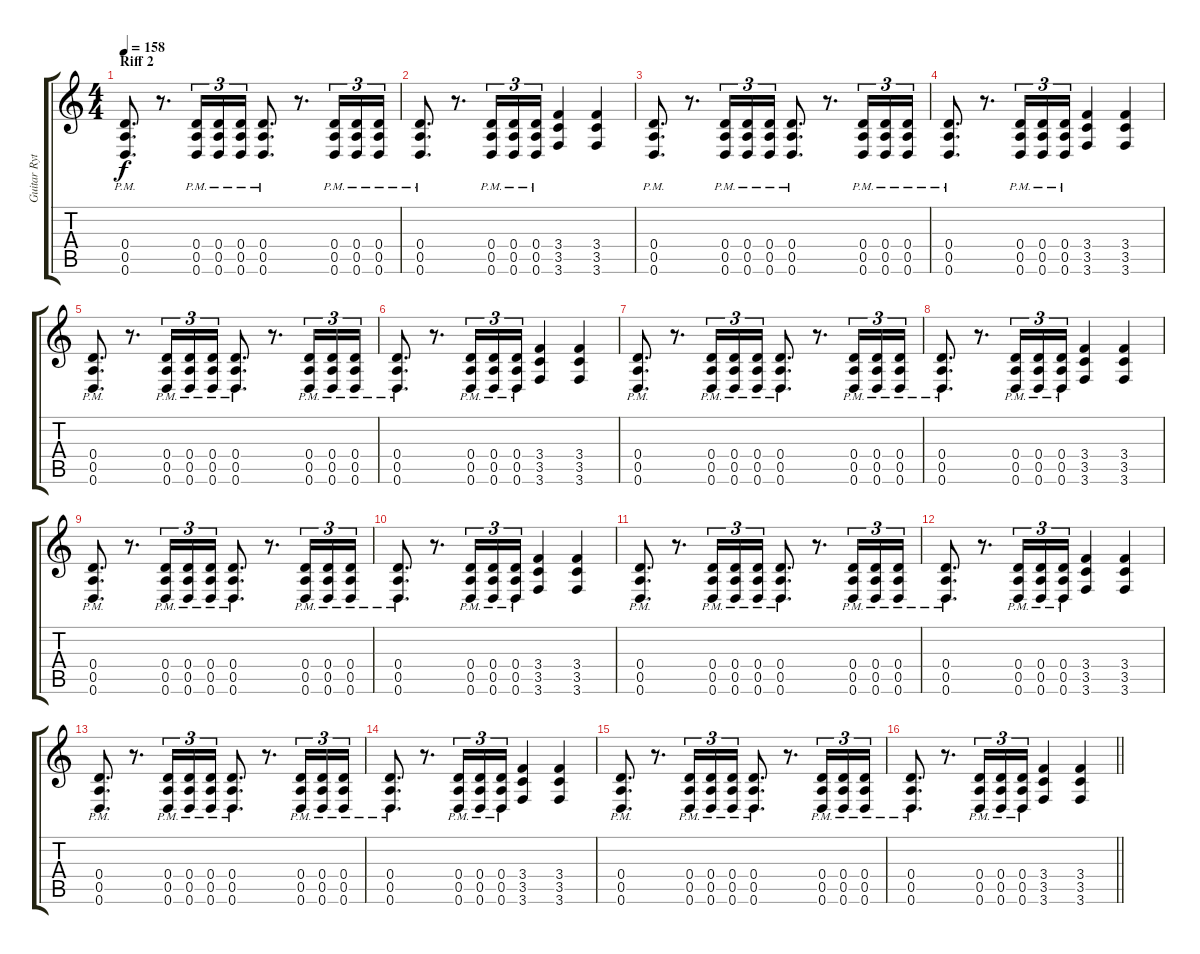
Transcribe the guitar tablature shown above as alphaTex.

\track ("Guitar Rythm" "Guitar Ryt") {instrument distortionguitar}
\staff {score tabs}
\tuning (E4 B3 G3 D3 A2 D2) {hide}
\ts (4 4)
\section ("" "Riff 2")
\tempo 158
\clef g2
\ks c
(0.4{pm} 0.5{pm} 0.6{pm}).8{d dy f} r.8{d} (0.4{pm} 0.5{pm} 0.6{pm}).16{tu (3 2)} (0.4{pm} 0.5{pm} 0.6{pm}).16{tu (3 2)} (0.4{pm} 0.5{pm} 0.6{pm}).16{tu (3 2)} (0.4{pm} 0.5{pm} 0.6{pm}).8{d} r.8{d} (0.4{pm} 0.5{pm} 0.6{pm}).16{tu (3 2)} (0.4{pm} 0.5{pm} 0.6{pm}).16{tu (3 2)} (0.4{pm} 0.5{pm} 0.6{pm}).16{tu (3 2)} |
(0.4{pm} 0.5{pm} 0.6{pm}).8{d} r.8{d} (0.4{pm} 0.5{pm} 0.6{pm}).16{tu (3 2)} (0.4{pm} 0.5{pm} 0.6{pm}).16{tu (3 2)} (0.4{pm} 0.5{pm} 0.6{pm}).16{tu (3 2)} (3.4 3.5 3.6).4 (3.4 3.5 3.6).4 |
(0.4{pm} 0.5{pm} 0.6{pm}).8{d} r.8{d} (0.4{pm} 0.5{pm} 0.6{pm}).16{tu (3 2)} (0.4{pm} 0.5{pm} 0.6{pm}).16{tu (3 2)} (0.4{pm} 0.5{pm} 0.6{pm}).16{tu (3 2)} (0.4{pm} 0.5{pm} 0.6{pm}).8{d} r.8{d} (0.4{pm} 0.5{pm} 0.6{pm}).16{tu (3 2)} (0.4{pm} 0.5{pm} 0.6{pm}).16{tu (3 2)} (0.4{pm} 0.5{pm} 0.6{pm}).16{tu (3 2)} |
(0.4{pm} 0.5{pm} 0.6{pm}).8{d} r.8{d} (0.4{pm} 0.5{pm} 0.6{pm}).16{tu (3 2)} (0.4{pm} 0.5{pm} 0.6{pm}).16{tu (3 2)} (0.4{pm} 0.5{pm} 0.6{pm}).16{tu (3 2)} (3.4 3.5 3.6).4 (3.4 3.5 3.6).4 |
(0.4{pm} 0.5{pm} 0.6{pm}).8{d} r.8{d} (0.4{pm} 0.5{pm} 0.6{pm}).16{tu (3 2)} (0.4{pm} 0.5{pm} 0.6{pm}).16{tu (3 2)} (0.4{pm} 0.5{pm} 0.6{pm}).16{tu (3 2)} (0.4{pm} 0.5{pm} 0.6{pm}).8{d} r.8{d} (0.4{pm} 0.5{pm} 0.6{pm}).16{tu (3 2)} (0.4{pm} 0.5{pm} 0.6{pm}).16{tu (3 2)} (0.4{pm} 0.5{pm} 0.6{pm}).16{tu (3 2)} |
(0.4{pm} 0.5{pm} 0.6{pm}).8{d} r.8{d} (0.4{pm} 0.5{pm} 0.6{pm}).16{tu (3 2)} (0.4{pm} 0.5{pm} 0.6{pm}).16{tu (3 2)} (0.4{pm} 0.5{pm} 0.6{pm}).16{tu (3 2)} (3.4 3.5 3.6).4 (3.4 3.5 3.6).4 |
(0.4{pm} 0.5{pm} 0.6{pm}).8{d} r.8{d} (0.4{pm} 0.5{pm} 0.6{pm}).16{tu (3 2)} (0.4{pm} 0.5{pm} 0.6{pm}).16{tu (3 2)} (0.4{pm} 0.5{pm} 0.6{pm}).16{tu (3 2)} (0.4{pm} 0.5{pm} 0.6{pm}).8{d} r.8{d} (0.4{pm} 0.5{pm} 0.6{pm}).16{tu (3 2)} (0.4{pm} 0.5{pm} 0.6{pm}).16{tu (3 2)} (0.4{pm} 0.5{pm} 0.6{pm}).16{tu (3 2)} |
(0.4{pm} 0.5{pm} 0.6{pm}).8{d} r.8{d} (0.4{pm} 0.5{pm} 0.6{pm}).16{tu (3 2)} (0.4{pm} 0.5{pm} 0.6{pm}).16{tu (3 2)} (0.4{pm} 0.5{pm} 0.6{pm}).16{tu (3 2)} (3.4 3.5 3.6).4 (3.4 3.5 3.6).4 |
(0.4{pm} 0.5{pm} 0.6{pm}).8{d} r.8{d} (0.4{pm} 0.5{pm} 0.6{pm}).16{tu (3 2)} (0.4{pm} 0.5{pm} 0.6{pm}).16{tu (3 2)} (0.4{pm} 0.5{pm} 0.6{pm}).16{tu (3 2)} (0.4{pm} 0.5{pm} 0.6{pm}).8{d} r.8{d} (0.4{pm} 0.5{pm} 0.6{pm}).16{tu (3 2)} (0.4{pm} 0.5{pm} 0.6{pm}).16{tu (3 2)} (0.4{pm} 0.5{pm} 0.6{pm}).16{tu (3 2)} |
(0.4{pm} 0.5{pm} 0.6{pm}).8{d} r.8{d} (0.4{pm} 0.5{pm} 0.6{pm}).16{tu (3 2)} (0.4{pm} 0.5{pm} 0.6{pm}).16{tu (3 2)} (0.4{pm} 0.5{pm} 0.6{pm}).16{tu (3 2)} (3.4 3.5 3.6).4 (3.4 3.5 3.6).4 |
(0.4{pm} 0.5{pm} 0.6{pm}).8{d} r.8{d} (0.4{pm} 0.5{pm} 0.6{pm}).16{tu (3 2)} (0.4{pm} 0.5{pm} 0.6{pm}).16{tu (3 2)} (0.4{pm} 0.5{pm} 0.6{pm}).16{tu (3 2)} (0.4{pm} 0.5{pm} 0.6{pm}).8{d} r.8{d} (0.4{pm} 0.5{pm} 0.6{pm}).16{tu (3 2)} (0.4{pm} 0.5{pm} 0.6{pm}).16{tu (3 2)} (0.4{pm} 0.5{pm} 0.6{pm}).16{tu (3 2)} |
(0.4{pm} 0.5{pm} 0.6{pm}).8{d} r.8{d} (0.4{pm} 0.5{pm} 0.6{pm}).16{tu (3 2)} (0.4{pm} 0.5{pm} 0.6{pm}).16{tu (3 2)} (0.4{pm} 0.5{pm} 0.6{pm}).16{tu (3 2)} (3.4 3.5 3.6).4 (3.4 3.5 3.6).4 |
(0.4{pm} 0.5{pm} 0.6{pm}).8{d} r.8{d} (0.4{pm} 0.5{pm} 0.6{pm}).16{tu (3 2)} (0.4{pm} 0.5{pm} 0.6{pm}).16{tu (3 2)} (0.4{pm} 0.5{pm} 0.6{pm}).16{tu (3 2)} (0.4{pm} 0.5{pm} 0.6{pm}).8{d} r.8{d} (0.4{pm} 0.5{pm} 0.6{pm}).16{tu (3 2)} (0.4{pm} 0.5{pm} 0.6{pm}).16{tu (3 2)} (0.4{pm} 0.5{pm} 0.6{pm}).16{tu (3 2)} |
(0.4{pm} 0.5{pm} 0.6{pm}).8{d} r.8{d} (0.4{pm} 0.5{pm} 0.6{pm}).16{tu (3 2)} (0.4{pm} 0.5{pm} 0.6{pm}).16{tu (3 2)} (0.4{pm} 0.5{pm} 0.6{pm}).16{tu (3 2)} (3.4 3.5 3.6).4 (3.4 3.5 3.6).4 |
(0.4{pm} 0.5{pm} 0.6{pm}).8{d} r.8{d} (0.4{pm} 0.5{pm} 0.6{pm}).16{tu (3 2)} (0.4{pm} 0.5{pm} 0.6{pm}).16{tu (3 2)} (0.4{pm} 0.5{pm} 0.6{pm}).16{tu (3 2)} (0.4{pm} 0.5{pm} 0.6{pm}).8{d} r.8{d} (0.4{pm} 0.5{pm} 0.6{pm}).16{tu (3 2)} (0.4{pm} 0.5{pm} 0.6{pm}).16{tu (3 2)} (0.4{pm} 0.5{pm} 0.6{pm}).16{tu (3 2)} |
\barLineRight lightlight
(0.4{pm} 0.5{pm} 0.6{pm}).8{d} r.8{d} (0.4{pm} 0.5{pm} 0.6{pm}).16{tu (3 2)} (0.4{pm} 0.5{pm} 0.6{pm}).16{tu (3 2)} (0.4{pm} 0.5{pm} 0.6{pm}).16{tu (3 2)} (3.4 3.5 3.6).4 (3.4 3.5 3.6).4
